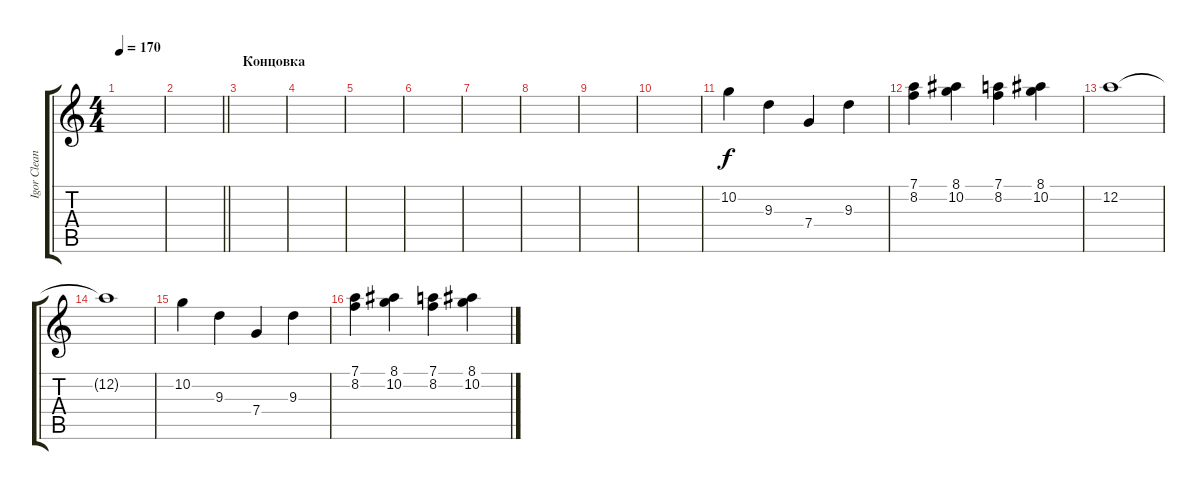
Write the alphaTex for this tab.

\track ("Igor Clean" "Igor Clean") {instrument acousticguitarnylon}
\staff {score tabs}
\tuning (D4 A3 F3 C3 G2 D2) {hide}
\ts (4 4)
\tempo 170
\clef g2
\ks c
|
\barLineRight lightlight
|
\section ("" "Концовка")
|
|
|
|
|
|
|
|
10.2.4 9.3.4 7.4.4 9.3.4 |
(7.1 8.2).4 (8.1 10.2).4 (7.1 8.2).4 (8.1 10.2).4 |
12.2.1 |
12.2{t}.1 |
10.2.4 9.3.4 7.4.4 9.3.4 |
(7.1 8.2).4 (8.1 10.2).4 (7.1 8.2).4 (8.1 10.2).4
